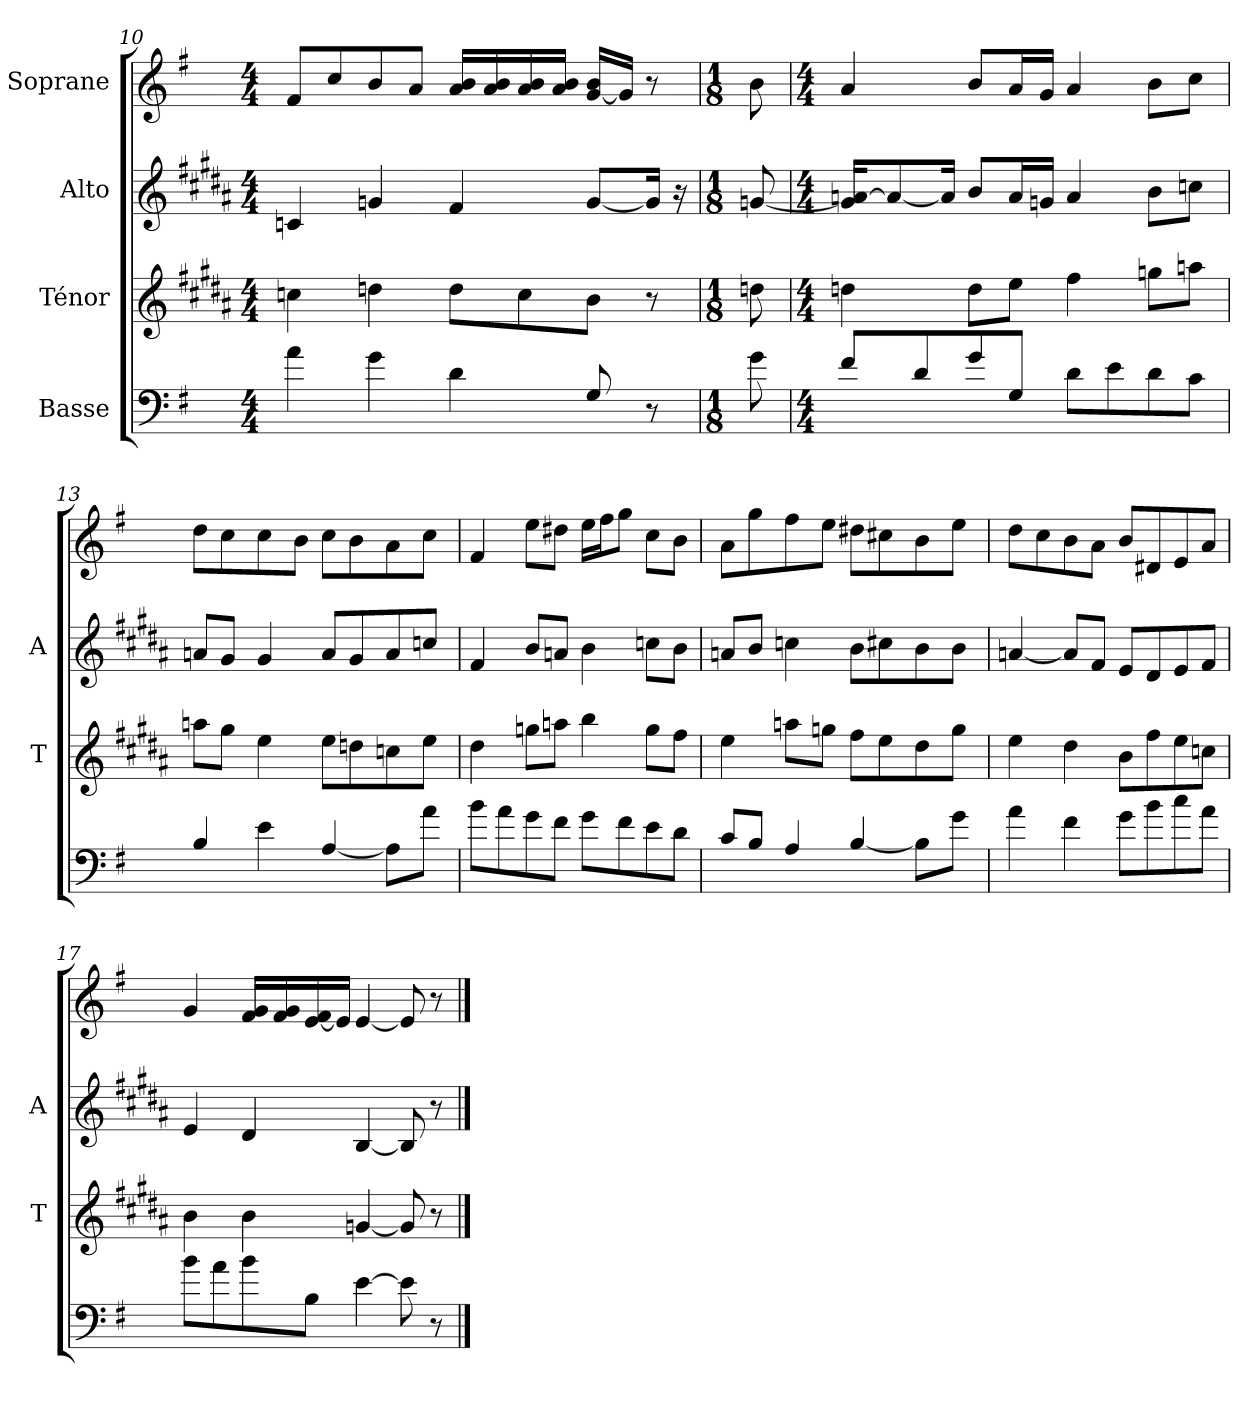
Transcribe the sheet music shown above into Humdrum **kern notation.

**kern	**kern	**kern	**kern
*part4	*part3	*part2	*part1
*staff4	*staff3	*staff2	*staff1
*I"Basse	*I"Ténor	*I"Alto	*I"Soprane
*	*I'T	*I'A	*
*clefF4	*clefG2	*clefG2	*clefG2
*ITrd7c12	*	*	*
*k[f#]	*k[f#c#g#d#a#]	*k[f#c#g#d#a#]	*k[f#]
*M4/4	*M4/4	*M4/4	*M4/4
*MM75	*MM75	*MM75	*MM75
=10	=10	=10	=10
4A\	4ccn\	4cn/	8f#/L
.	.	.	8cc/
4G\	4ddn\	4gn/	8b/
.	.	.	8a/J
4D\	8dd\L	4f#/	16a/ 16b/LL
.	.	.	16a/ 16b/
.	8cc\	.	16a/ 16b/
.	.	.	16a/ 16b/JJ
8GG/	8b\J	[8g/L	[16g/ 16b/LL
.	.	.	16g/JJ]
8r	8r	16g/Jk]	8r
.	.	16r	.
=11	=11	=11	=11
*M1/8	*M1/8	*M1/8	*M1/8
8G\	8ddn\	[8gn/	8b\
!!LO:PB:g=z
=12	=12	=12	=12
*M4/4	*M4/4	*M4/4	*M4/4
8F#/L	4ddn\	16g/] [16an/KL	4a/
.	.	8a/_	.
8D/	.	.	.
.	.	16a/Jk]	.
8G/	8dd\L	8b/L	8b/L
8GG/J	8ee\J	16a/L	16a/L
.	.	16gn/JJ	16g/JJ
8D\L	4ff#\	4a/	4a/
8E\	.	.	.
8D\	8ggn\L	8b\L	8b\L
8C\J	8aan\J	8ccn\J	8cc\J
=13	=13	=13	=13
*	*	*	*^
*	*	*	*	*^
4BB/	8aan\L	8an/L	8dd\L	8.ryy	4ryy
.	8gg#\J	8g#/J	8cc\	.	.
*	*	*	*MM71	*	*
.	.	.	.	2ryy	.
4E\	4ee\	4g#/	8cc\	.	16ryy
*	*	*	*MM67	*	*
.	.	.	.	.	2ryy
.	.	.	8b\J	.	.
*	*	*	*MM64	*	*
[4AA/	8ee\L	8a/L	8cc\L	.	.
*	*	*	*MM61	*	*
.	8ddn\	8g#/	8b\	.	.
.	.	.	.	4ryy	.
*	*	*	*MM15	*	*
8AA\L]	8ccn\	8a/	8a\	.	.
.	.	.	.	.	8.ryy
*	*	*	*MM75	*	*
8A\J	8ee\J	8ccn/J	8cc\J	.	.
.	.	.	.	16ryy	.
*	*	*	*v	*v	*v
=14	=14	=14	=14
8B\L	4dd#\	4f#/	4f#/
8A\	.	.	.
8G\	8ggn\L	8b/L	8ee\L
8F#\J	8aan\J	8an/J	8dd#X\J
8G\L	4bb\	4b\	16ee\LL
.	.	.	16ff#\J
8F#\	.	.	8gg\J
8E\	8gg\L	8ccn\L	8cc\L
8D\J	8ff#\J	8b\J	8b\J
!!LO:LB:g=z
=15	=15	=15	=15
*	*	*	*^
*	*	*	*	*^
8C/L	4ee\	8an/L	8a\L	8.ryy	4ryy
8BB/J	.	8b/J	8gg\	.	.
*	*	*	*MM71	*	*
.	.	.	.	2ryy	.
4AA/	8aan\L	4ccn\	8ff#\	.	16ryy
*	*	*	*MM67	*	*
.	.	.	.	.	2ryy
.	8ggn\J	.	8ee\J	.	.
*	*	*	*MM64	*	*
[4BB/	8ff#\L	8b\L	8dd#X\L	.	.
*	*	*	*MM61	*	*
.	8ee\	8cc#X\	8cc#X\	.	.
.	.	.	.	4ryy	.
*	*	*	*MM15	*	*
8BB\L]	8dd#\	8b\	8b\	.	.
.	.	.	.	.	8.ryy
*	*	*	*MM75	*	*
8G\J	8gg\J	8b\J	8ee\J	.	.
.	.	.	.	16ryy	.
*	*	*	*v	*v	*v
=16	=16	=16	=16
4A\	4ee\	[4an/	8dd\L
.	.	.	8cc\
4F#\	4dd#\	8a/L]	8b\
.	.	8f#/J	8a\J
8G\L	8b\L	8e/L	8b/L
8B\	8ff#\	8d#/	8d#X/
8c\	8ee\	8e/	8e/
8A\J	8ccn\J	8f#/J	8a/J
=17	=17	=17	=17
8B\L	4b\	4e/	4g/
8A\	.	.	.
8B\	4b\	4d#/	16f#/ 16g/LL
.	.	.	16f#/ 16g/
8BB\J	.	.	[16e/ 16f#/
.	.	.	16e/JJ]
[4E\	[4gn/	[4B/	[4e/
8E\]	8g/]	8B/]	8e/]
8r	8r	8r	8r
==	==	==	==
*-	*-	*-	*-
